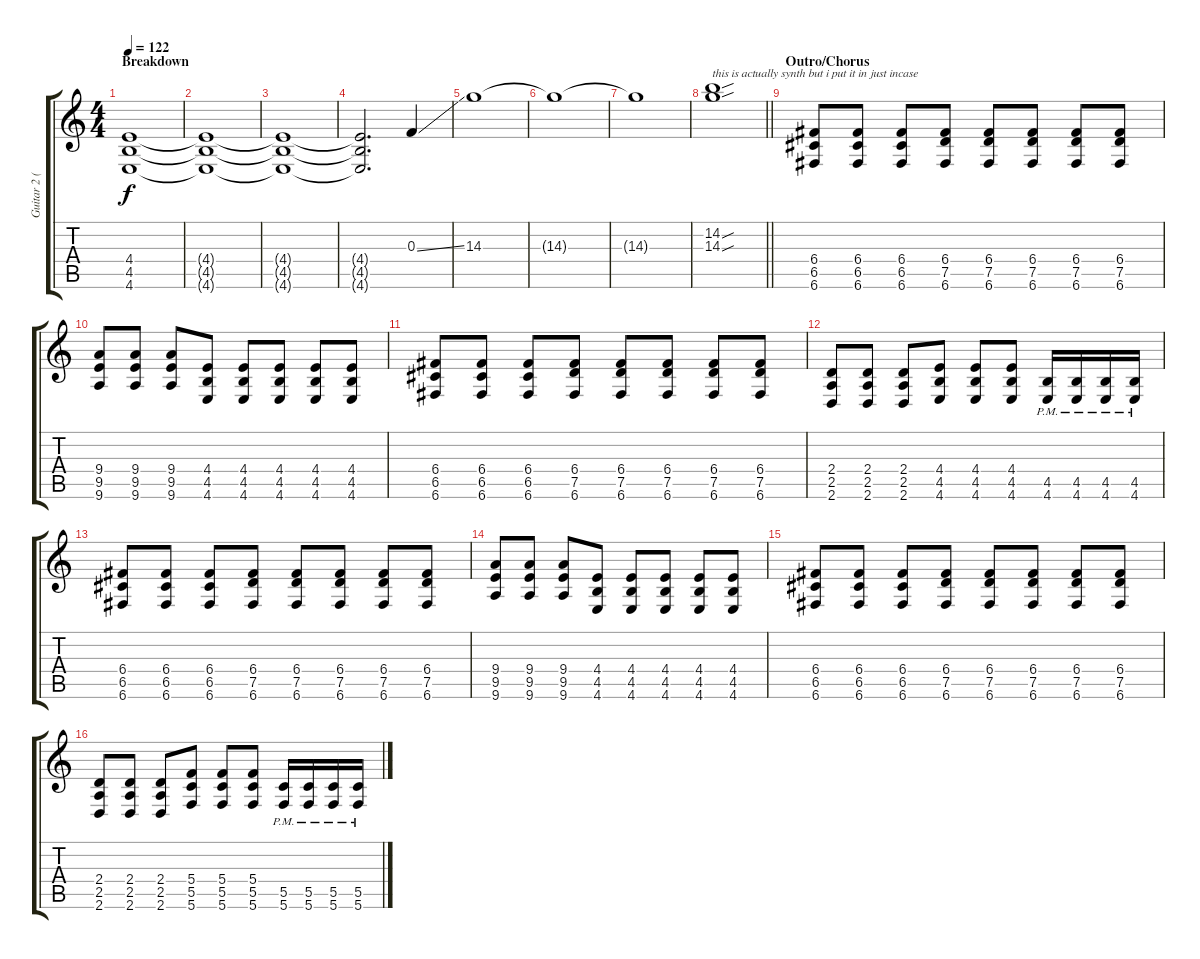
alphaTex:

\track ("Guitar 2 (Robin)" "Guitar 2 (") {instrument distortionguitar}
\staff {score tabs}
\tuning (D4 A3 F3 C3 G2 C2) {hide}
\ts (4 4)
\section ("" "Breakdown")
\tempo 122
\clef g2
\ks c
(4.4 4.5 4.6).1{dy f} |
(4.4{t} 4.5{t} 4.6{t}).1 |
(4.4{t} 4.5{t} 4.6{t}).1 |
(4.4{t} 4.5{t} 4.6{t}).2{d} 0.3{ss}.4 |
14.3.1 |
14.3{t}.1 |
14.3{t}.1 |
\barLineRight lightlight
(14.2{sou} 14.3{sou}).1{txt "this is actually synth but i put it in just incase"} |
\section ("" "Outro/Chorus")
(6.4 6.5 6.6).8 (6.4 6.5 6.6).8 (6.4 6.5 6.6).8 (6.4 7.5 6.6).8 (6.4 7.5 6.6).8 (6.4 7.5 6.6).8 (6.4 7.5 6.6).8 (6.4 7.5 6.6).8 |
(9.4 9.5 9.6).8 (9.4 9.5 9.6).8 (9.4 9.5 9.6).8 (4.4 4.5 4.6).8 (4.4 4.5 4.6).8 (4.4 4.5 4.6).8 (4.4 4.5 4.6).8 (4.4 4.5 4.6).8 |
(6.4 6.5 6.6).8 (6.4 6.5 6.6).8 (6.4 6.5 6.6).8 (6.4 7.5 6.6).8 (6.4 7.5 6.6).8 (6.4 7.5 6.6).8 (6.4 7.5 6.6).8 (6.4 7.5 6.6).8 |
(2.4 2.5 2.6).8 (2.4 2.5 2.6).8 (2.4 2.5 2.6).8 (4.4 4.5 4.6).8 (4.4 4.5 4.6).8 (4.4 4.5 4.6).8 (4.5{pm} 4.6{pm}).16 (4.5{pm} 4.6{pm}).16 (4.5{pm} 4.6{pm}).16 (4.5{pm} 4.6{pm}).16 |
(6.4 6.5 6.6).8 (6.4 6.5 6.6).8 (6.4 6.5 6.6).8 (6.4 7.5 6.6).8 (6.4 7.5 6.6).8 (6.4 7.5 6.6).8 (6.4 7.5 6.6).8 (6.4 7.5 6.6).8 |
(9.4 9.5 9.6).8 (9.4 9.5 9.6).8 (9.4 9.5 9.6).8 (4.4 4.5 4.6).8 (4.4 4.5 4.6).8 (4.4 4.5 4.6).8 (4.4 4.5 4.6).8 (4.4 4.5 4.6).8 |
(6.4 6.5 6.6).8 (6.4 6.5 6.6).8 (6.4 6.5 6.6).8 (6.4 7.5 6.6).8 (6.4 7.5 6.6).8 (6.4 7.5 6.6).8 (6.4 7.5 6.6).8 (6.4 7.5 6.6).8 |
(2.4 2.5 2.6).8 (2.4 2.5 2.6).8 (2.4 2.5 2.6).8 (5.4 5.5 5.6).8 (5.4 5.5 5.6).8 (5.4 5.5 5.6).8 (5.5{pm} 5.6{pm}).16 (5.5{pm} 5.6{pm}).16 (5.5{pm} 5.6{pm}).16 (5.5{pm} 5.6{pm}).16
